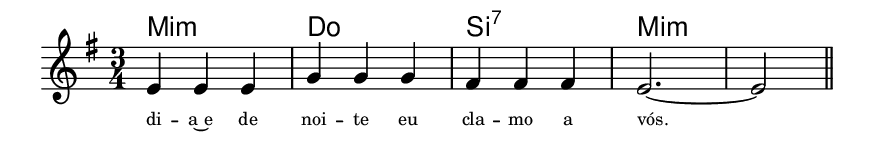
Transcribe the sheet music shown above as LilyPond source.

\version "2.20.0"
#(set! paper-alist (cons '("linha" . (cons (* 148 mm) (* 24 mm))) paper-alist))

\paper {
  #(set-paper-size "linha")
  ragged-right = ##f
}

\language "portugues"


harmonia = \chordmode {
    \key mi \minor
    \time 3/4
    %\partial 4
%harmonia
  mi2.:m do si:7 mi:m mi2:m
%/harmonia
}
melodia = \fixed do' {
    \key mi \minor
    \time 3/4
    %\partial 4
%recitação
    mi4 mi mi
    sol sol sol
    fas fas fas mi2.~
    mi2
    \bar "||"
%/recitação
}
letra = \lyricmode {
    \teeny
    di -- a~e de noi -- te eu cla -- mo a vós.
    %\tweak self-alignment-X #1  \markup{aten-}
    %\tweak self-alignment-X #-1 \markup{\bold{dei}-me por pie-}
    %\tweak self-alignment-X #-1 \markup{\bold{da}de e escu-}
    %\tweak self-alignment-X #-1 \markup{\bold{tai} minha ora-}
    %\tweak self-alignment-X #-1 \markup{\bold{ção!}}
}

\book {
  \paper {
      indent = 0\mm
      scoreTitleMarkup = \markup {
          \with-color #red
          \fromproperty #'header:piece
      }
  }
  \header {
    %piece = "Ant."
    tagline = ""
  }
  \score {
    <<
      \new ChordNames {
        \set chordChanges = ##t
        \set noChordSymbol = ""
        \harmonia
      }
      \new Voice = "canto" { \melodia }
      \new Lyrics \lyricsto "canto" \letra
    >>
  }
}